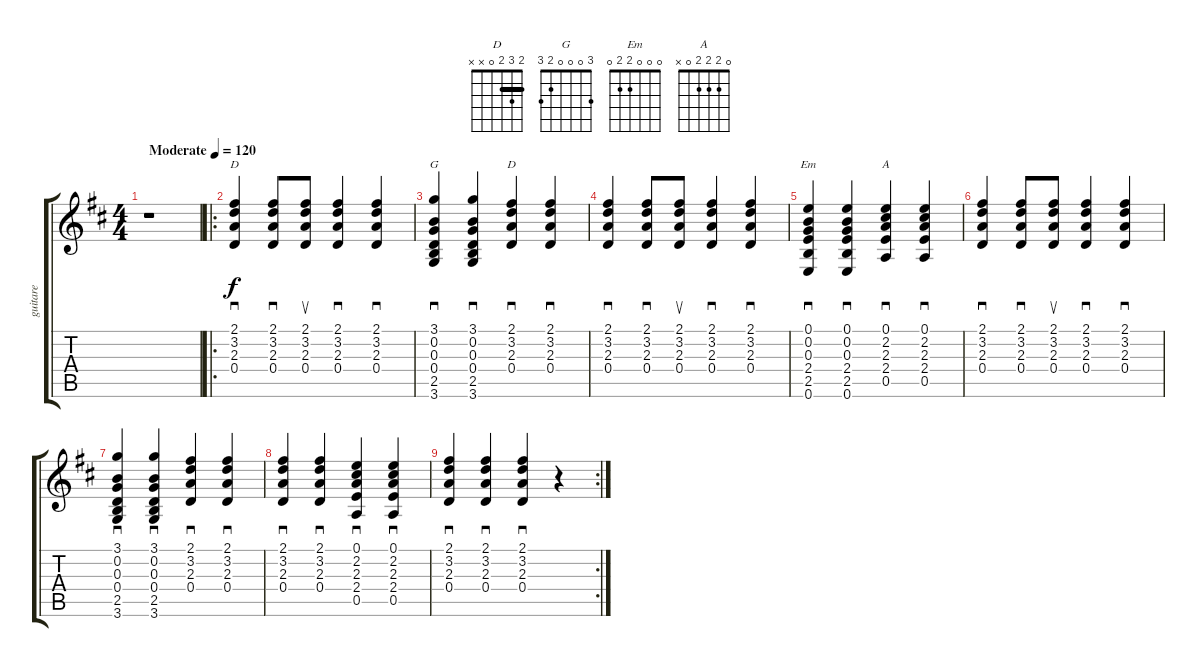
\track ("guitare" "guitare") {instrument acousticguitarsteel}
\staff {score tabs}
\tuning (E4 B3 G3 D3 A2 E2) {hide}
\chord ("D" 2 3 2 0 x x)
\chord ("G" 3 0 0 0 2 3)
\chord ("D" 2 3 2 0 x x) {barre 2}
\chord ("Em" 0 0 0 2 2 0)
\chord ("A" 0 2 2 2 0 x)
\ts (4 4)
\tempo (120 "Moderate")
\clef g2
\ks d
r.1{dy f instrument acousticguitarsteel} |
\ro
(2.1 3.2 2.3 0.4).4{sd ch "D"} (2.1 3.2 2.3 0.4).8{sd} (2.1 3.2 2.3 0.4).8{su} (2.1 3.2 2.3 0.4).4{sd} (2.1 3.2 2.3 0.4).4{sd} |
(3.1 0.2 0.3 0.4 2.5 3.6).4{sd ch "G"} (3.1 0.2 0.3 0.4 2.5 3.6).4{sd} (2.1 3.2 2.3 0.4).4{sd ch "D"} (2.1 3.2 2.3 0.4).4{sd} |
(2.1 3.2 2.3 0.4).4{sd} (2.1 3.2 2.3 0.4).8{sd} (2.1 3.2 2.3 0.4).8{su} (2.1 3.2 2.3 0.4).4{sd} (2.1 3.2 2.3 0.4).4{sd} |
(0.1 0.2 0.3 2.4 2.5 0.6).4{sd ch "Em"} (0.1 0.2 0.3 2.4 2.5 0.6).4{sd} (0.1 2.2 2.3 2.4 0.5).4{sd ch "A"} (0.1 2.2 2.3 2.4 0.5).4{sd} |
(2.1 3.2 2.3 0.4).4{sd} (2.1 3.2 2.3 0.4).8{sd} (2.1 3.2 2.3 0.4).8{su} (2.1 3.2 2.3 0.4).4{sd} (2.1 3.2 2.3 0.4).4{sd} |
(3.1 0.2 0.3 0.4 2.5 3.6).4{sd} (3.1 0.2 0.3 0.4 2.5 3.6).4{sd} (2.1 3.2 2.3 0.4).4{sd} (2.1 3.2 2.3 0.4).4{sd} |
(2.1 3.2 2.3 0.4).4{sd} (2.1 3.2 2.3 0.4).4{sd} (0.1 2.2 2.3 2.4 0.5).4{sd} (0.1 2.2 2.3 2.4 0.5).4{sd} |
\rc 2
(2.1 3.2 2.3 0.4).4{sd} (2.1 3.2 2.3 0.4).4{sd} (2.1 3.2 2.3 0.4).4{sd} r.4
